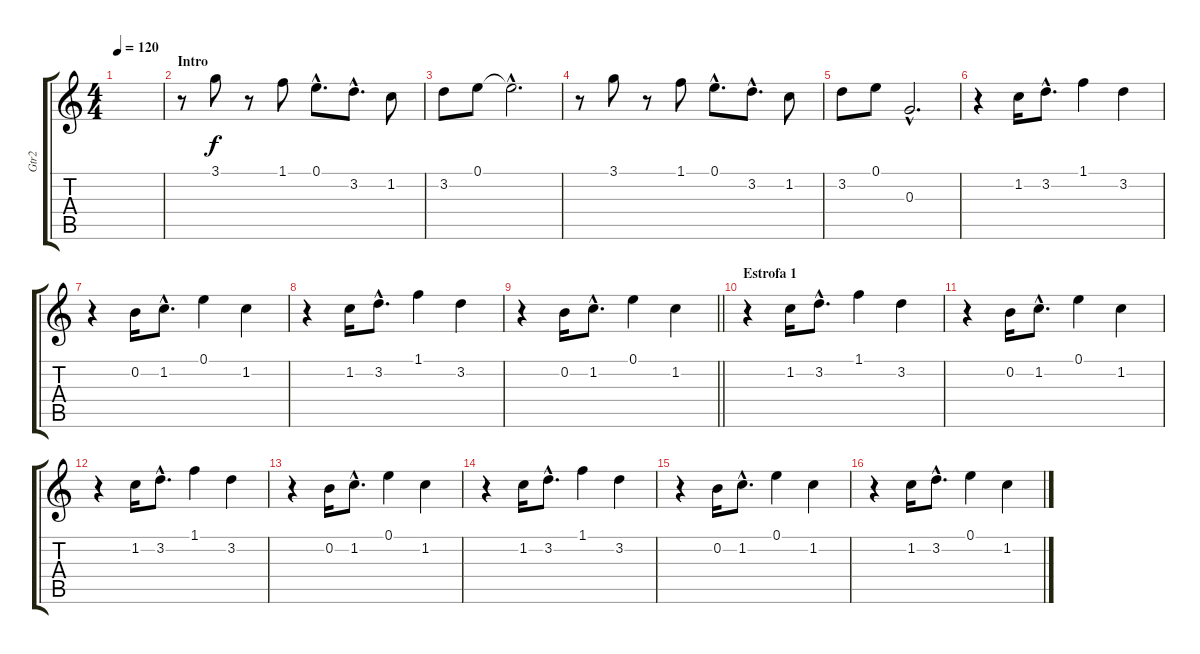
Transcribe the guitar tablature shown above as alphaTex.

\track ("Gtr2" "Gtr2") {instrument electricguitarjazz}
\staff {score tabs}
\tuning (E4 B3 G3 D3 A2 E2) {hide}
\ts (4 4)
\tempo 120
\clef g2
\ks c
|
\section ("" "Intro")
r.8 3.1.8 r.8 1.1.8 0.1{hac}.8{d} 3.2{hac}.8{d} 1.2.8 |
3.2.8 0.1.8 0.1{hac t}.2{d} |
r.8 3.1.8 r.8 1.1.8 0.1{hac}.8{d} 3.2{hac}.8{d} 1.2.8 |
3.2.8 0.1.8 0.3{hac}.2{d} |
r.4 1.2.16 3.2{hac}.8{d} 1.1.4 3.2.4 |
r.4 0.2.16 1.2{hac}.8{d} 0.1.4 1.2.4 |
r.4 1.2.16 3.2{hac}.8{d} 1.1.4 3.2.4 |
\barLineRight lightlight
r.4 0.2.16 1.2{hac}.8{d} 0.1.4 1.2.4 |
\section ("" "Estrofa 1")
r.4 1.2.16 3.2{hac}.8{d} 1.1.4 3.2.4 |
r.4 0.2.16 1.2{hac}.8{d} 0.1.4 1.2.4 |
r.4 1.2.16 3.2{hac}.8{d} 1.1.4 3.2.4 |
r.4 0.2.16 1.2{hac}.8{d} 0.1.4 1.2.4 |
r.4 1.2.16 3.2{hac}.8{d} 1.1.4 3.2.4 |
r.4 0.2.16 1.2{hac}.8{d} 0.1.4 1.2.4 |
r.4 1.2.16 3.2{hac}.8{d} 0.1.4 1.2.4
